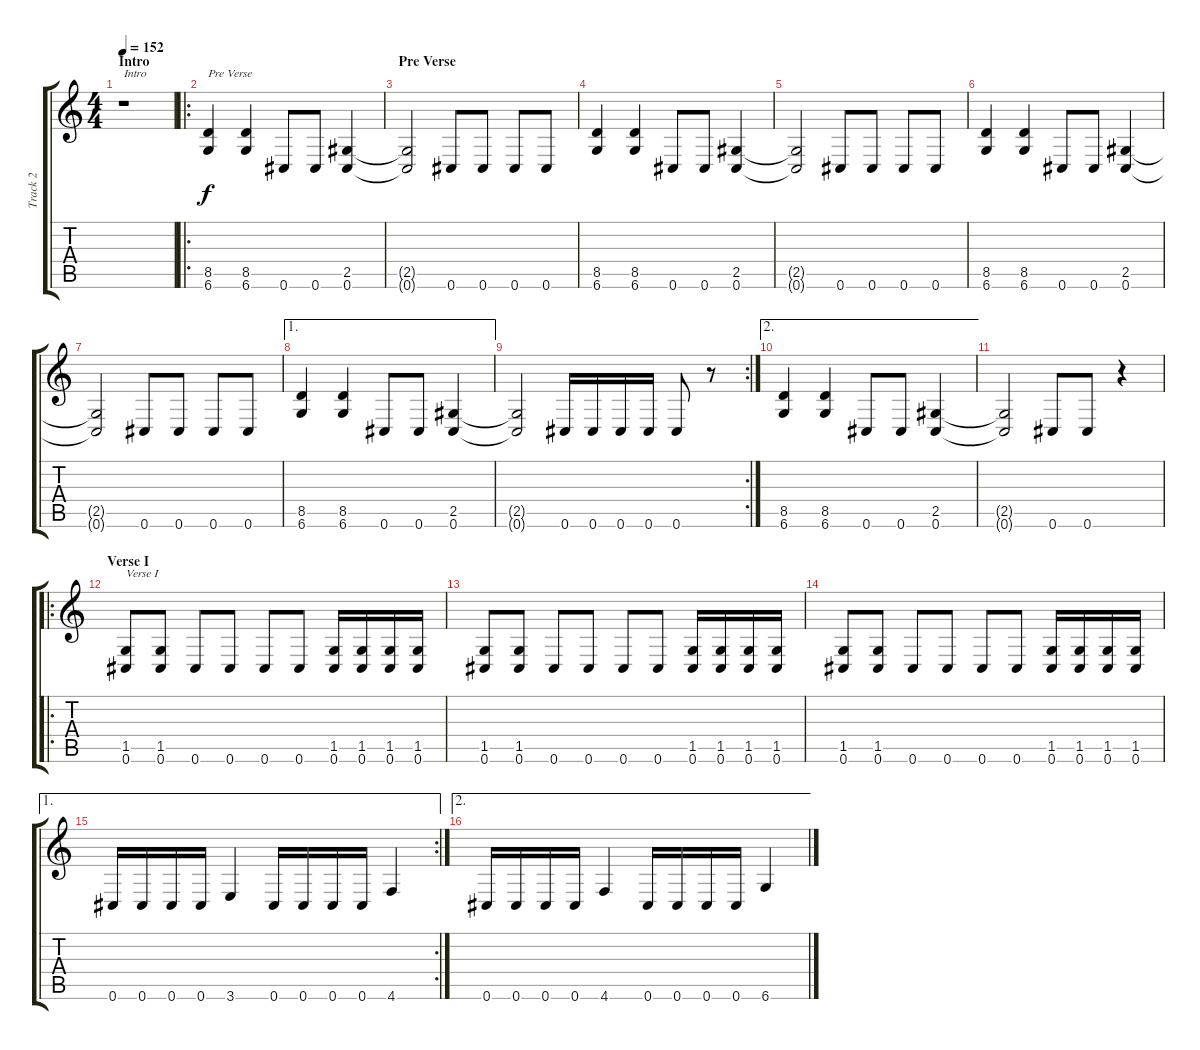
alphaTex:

\track ("Track 2" "Track 2") {instrument distortionguitar}
\staff {score tabs}
\tuning (Db4 Ab3 E3 B2 Gb2 Db2) {hide}
\ts (4 4)
\section ("" "Intro")
\tempo 152
\clef g2
\ks c
r.1{txt "Intro" dy f instrument distortionguitar} |
\ro
(8.5 6.6).4{txt "Pre Verse"} (8.5 6.6).4 0.6.8 0.6.8 (2.5 0.6).4 |
\section ("" "Pre Verse")
(2.5{t} 0.6{t}).2 0.6.8 0.6.8 0.6.8 0.6.8 |
(8.5 6.6).4 (8.5 6.6).4 0.6.8 0.6.8 (2.5 0.6).4 |
(2.5{t} 0.6{t}).2 0.6.8 0.6.8 0.6.8 0.6.8 |
(8.5 6.6).4 (8.5 6.6).4 0.6.8 0.6.8 (2.5 0.6).4 |
(2.5{t} 0.6{t}).2 0.6.8 0.6.8 0.6.8 0.6.8 |
\ae 1
(8.5 6.6).4 (8.5 6.6).4 0.6.8 0.6.8 (2.5 0.6).4 |
\rc 2
(2.5{t} 0.6{t}).2 0.6.16 0.6.16 0.6.16 0.6.16 0.6.8 r.8 |
\ae 2
(8.5 6.6).4 (8.5 6.6).4 0.6.8 0.6.8 (2.5 0.6).4 |
(2.5{t} 0.6{t}).2 0.6.8 0.6.8 r.4 |
\ro
\section ("" "Verse I")
(1.5 0.6).8{txt "Verse I"} (1.5 0.6).8 0.6.8 0.6.8 0.6.8 0.6.8 (1.5 0.6).16 (1.5 0.6).16 (1.5 0.6).16 (1.5 0.6).16 |
(1.5 0.6).8 (1.5 0.6).8 0.6.8 0.6.8 0.6.8 0.6.8 (1.5 0.6).16 (1.5 0.6).16 (1.5 0.6).16 (1.5 0.6).16 |
(1.5 0.6).8 (1.5 0.6).8 0.6.8 0.6.8 0.6.8 0.6.8 (1.5 0.6).16 (1.5 0.6).16 (1.5 0.6).16 (1.5 0.6).16 |
\ae 1
\rc 2
0.6.16 0.6.16 0.6.16 0.6.16 3.6.4 0.6.16 0.6.16 0.6.16 0.6.16 4.6.4 |
\ae 2
0.6.16 0.6.16 0.6.16 0.6.16 4.6.4 0.6.16 0.6.16 0.6.16 0.6.16 6.6.4
